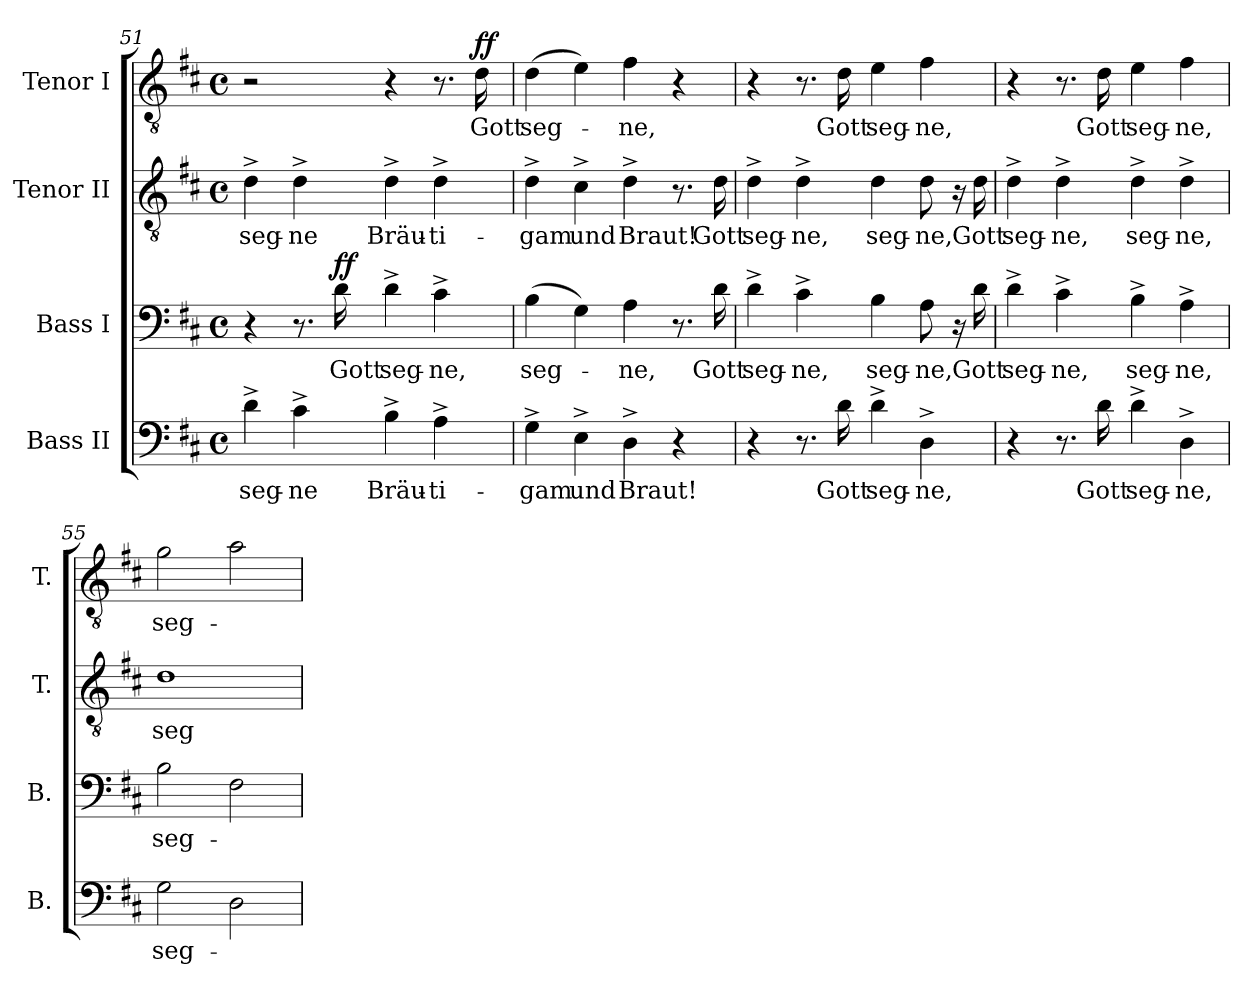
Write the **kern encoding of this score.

**kern	**text	**kern	**text	**dynam	**kern	**text	**kern	**text	**dynam
*part4	*part4	*part3	*part3	*part3	*part2	*part2	*part1	*part1	*part1
*staff4	*staff4	*staff3	*staff3	*staff3	*staff2	*staff2	*staff1	*staff1	*staff1
*I"Bass II	*	*I"Bass I	*	*	*I"Tenor II	*	*I"Tenor I	*	*
*I'B.	*	*I'B.	*	*	*I'T.	*	*I'T.	*	*
*clefF4	*	*clefF4	*	*	*clefGv2	*	*clefGv2	*	*
*	*	*	*	*	*ITrd7c12	*	*ITrd7c12	*	*
*k[f#c#]	*	*k[f#c#]	*	*	*k[f#c#]	*	*k[f#c#]	*	*
*D:	*	*D:	*	*	*D:	*	*D:	*	*
*M4/4	*	*M4/4	*	*	*M4/4	*	*M4/4	*	*
*met(c)	*	*met(c)	*	*	*met(c)	*	*met(c)	*	*
=51	=51	=51	=51	=51	=51	=51	=51	=51	=51
!	!LO:LY:b:color=#000000	!	!	!	!	!	!	!	!
!	!	!	!	!	!	!LO:LY:b:color=#000000	!	!	!
4d^i\	seg-	4r	.	.	4D^i\	seg-	2r	.	.
!	!LO:LY:b:color=#000000	!	!	!	!	!	!	!	!
!	!	!	!	!	!	!LO:LY:b:color=#000000	!	!	!
4c#^i\	-ne	8.r	.	.	4D^i\	-ne	.	.	.
!	!	!	!LO:LY:b:color=#000000	!	!	!	!	!	!
.	.	16di\	Gott	ff	.	.	.	.	.
!	!LO:LY:b:color=#000000	!	!	!	!	!	!	!	!
!	!	!	!LO:LY:b:color=#000000	!	!	!	!	!	!
!	!	!	!	!	!	!LO:LY:b:color=#000000	!	!	!
4B^i\	Bräu-	4d^i\	seg-	.	4D^i\	Bräu-	4r	.	.
!	!LO:LY:b:color=#000000	!	!	!	!	!	!	!	!
!	!	!	!LO:LY:b:color=#000000	!	!	!	!	!	!
!	!	!	!	!	!	!LO:LY:b:color=#000000	!	!	!
4A^i\	-ti-	4c#^i\	-ne,	.	4D^i\	-ti-	8.r	.	.
!	!	!	!	!	!	!	!	!LO:LY:b:color=#000000	!
.	.	.	.	.	.	.	16Di\	Gott	ff
=52	=52	=52	=52	=52	=52	=52	=52	=52	=52
!	!LO:LY:b:color=#000000	!	!	!	!	!	!	!	!
!	!	!	!LO:LY:b:color=#000000	!	!	!	!	!	!
!	!	!	!	!	!	!LO:LY:b:color=#000000	!	!	!
!	!	!	!	!	!	!	!	!LO:LY:b:color=#000000	!
4G^i\	-gam	(4Bi\	seg-	.	4D^i\	-gam	(4Di\	seg-	.
!	!LO:LY:b:color=#000000	!	!	!	!	!	!	!	!
!	!	!	!	!	!	!LO:LY:b:color=#000000	!	!	!
4E^i\	und	4Gi\)	.	.	4C#^i\	und	4Ei\)	.	.
!	!LO:LY:b:color=#000000	!	!	!	!	!	!	!	!
!	!	!	!LO:LY:b:color=#000000	!	!	!	!	!	!
!	!	!	!	!	!	!LO:LY:b:color=#000000	!	!	!
!	!	!	!	!	!	!	!	!LO:LY:b:color=#000000	!
4D^i\	Braut!	4Ai\	-ne,	.	4D^i\	Braut!	4F#i\	-ne,	.
4r	.	8.r	.	.	8.r	.	4r	.	.
!	!	!	!LO:LY:b:color=#000000	!	!	!	!	!	!
!	!	!	!	!	!	!LO:LY:b:color=#000000	!	!	!
.	.	16di\	Gott	.	16Di\	Gott	.	.	.
!!LO:PB:g=z
=53	=53	=53	=53	=53	=53	=53	=53	=53	=53
!	!	!	!LO:LY:b:color=#000000	!	!	!	!	!	!
!	!	!	!	!	!	!LO:LY:b:color=#000000	!	!	!
4r	.	4d^i\	seg-	.	4D^i\	seg-	4r	.	.
!	!	!	!LO:LY:b:color=#000000	!	!	!	!	!	!
!	!	!	!	!	!	!LO:LY:b:color=#000000	!	!	!
8.r	.	4c#^i\	-ne,	.	4D^i\	-ne,	8.r	.	.
!	!LO:LY:b:color=#000000	!	!	!	!	!	!	!	!
!	!	!	!	!	!	!	!	!LO:LY:b:color=#000000	!
16di\	Gott	.	.	.	.	.	16Di\	Gott	.
!	!LO:LY:b:color=#000000	!	!	!	!	!	!	!	!
!	!	!	!LO:LY:b:color=#000000	!	!	!	!	!	!
!	!	!	!	!	!	!LO:LY:b:color=#000000	!	!	!
!	!	!	!	!	!	!	!	!LO:LY:b:color=#000000	!
4d^i\	seg-	4Bi\	seg-	.	4Di\	seg-	4Ei\	seg-	.
!	!LO:LY:b:color=#000000	!	!	!	!	!	!	!	!
!	!	!	!LO:LY:b:color=#000000	!	!	!	!	!	!
!	!	!	!	!	!	!LO:LY:b:color=#000000	!	!	!
!	!	!	!	!	!	!	!	!LO:LY:b:color=#000000	!
4D^i\	-ne,	8Ai\	-ne,	.	8Di\	-ne,	4F#i\	-ne,	.
.	.	16r	.	.	16r	.	.	.	.
!	!	!	!LO:LY:b:color=#000000	!	!	!	!	!	!
!	!	!	!	!	!	!LO:LY:b:color=#000000	!	!	!
.	.	16di\	Gott	.	16Di\	Gott	.	.	.
=54	=54	=54	=54	=54	=54	=54	=54	=54	=54
!	!	!	!LO:LY:b:color=#000000	!	!	!	!	!	!
!	!	!	!	!	!	!LO:LY:b:color=#000000	!	!	!
4r	.	4d^i\	seg-	.	4D^i\	seg-	4r	.	.
!	!	!	!LO:LY:b:color=#000000	!	!	!	!	!	!
!	!	!	!	!	!	!LO:LY:b:color=#000000	!	!	!
8.r	.	4c#^i\	-ne,	.	4D^i\	-ne,	8.r	.	.
!	!LO:LY:b:color=#000000	!	!	!	!	!	!	!	!
!	!	!	!	!	!	!	!	!LO:LY:b:color=#000000	!
16di\	Gott	.	.	.	.	.	16Di\	Gott	.
!	!LO:LY:b:color=#000000	!	!	!	!	!	!	!	!
!	!	!	!LO:LY:b:color=#000000	!	!	!	!	!	!
!	!	!	!	!	!	!LO:LY:b:color=#000000	!	!	!
!	!	!	!	!	!	!	!	!LO:LY:b:color=#000000	!
4d^i\	seg-	4B^i\	seg-	.	4D^i\	seg-	4Ei\	seg-	.
!	!LO:LY:b:color=#000000	!	!	!	!	!	!	!	!
!	!	!	!LO:LY:b:color=#000000	!	!	!	!	!	!
!	!	!	!	!	!	!LO:LY:b:color=#000000	!	!	!
!	!	!	!	!	!	!	!	!LO:LY:b:color=#000000	!
4D^i\	-ne,	4A^i\	-ne,	.	4D^i\	-ne,	4F#i\	-ne,	.
=55	=55	=55	=55	=55	=55	=55	=55	=55	=55
!	!LO:LY:b:color=#000000	!	!	!	!	!	!	!	!
!	!	!	!LO:LY:b:color=#000000	!	!	!	!	!	!
!	!	!	!	!	!	!LO:LY:b:color=#000000	!	!	!
!	!	!	!	!	!	!	!	!LO:LY:b:color=#000000	!
2Gi\	seg-	2Bi\	seg-	.	1Di	seg-	2Gi\	seg-	.
2Di\	.	2F#i\	.	.	.	.	2Ai\	.	.
=	=	=	=	=	=	=	=	=	=
*-	*-	*-	*-	*-	*-	*-	*-	*-	*-
